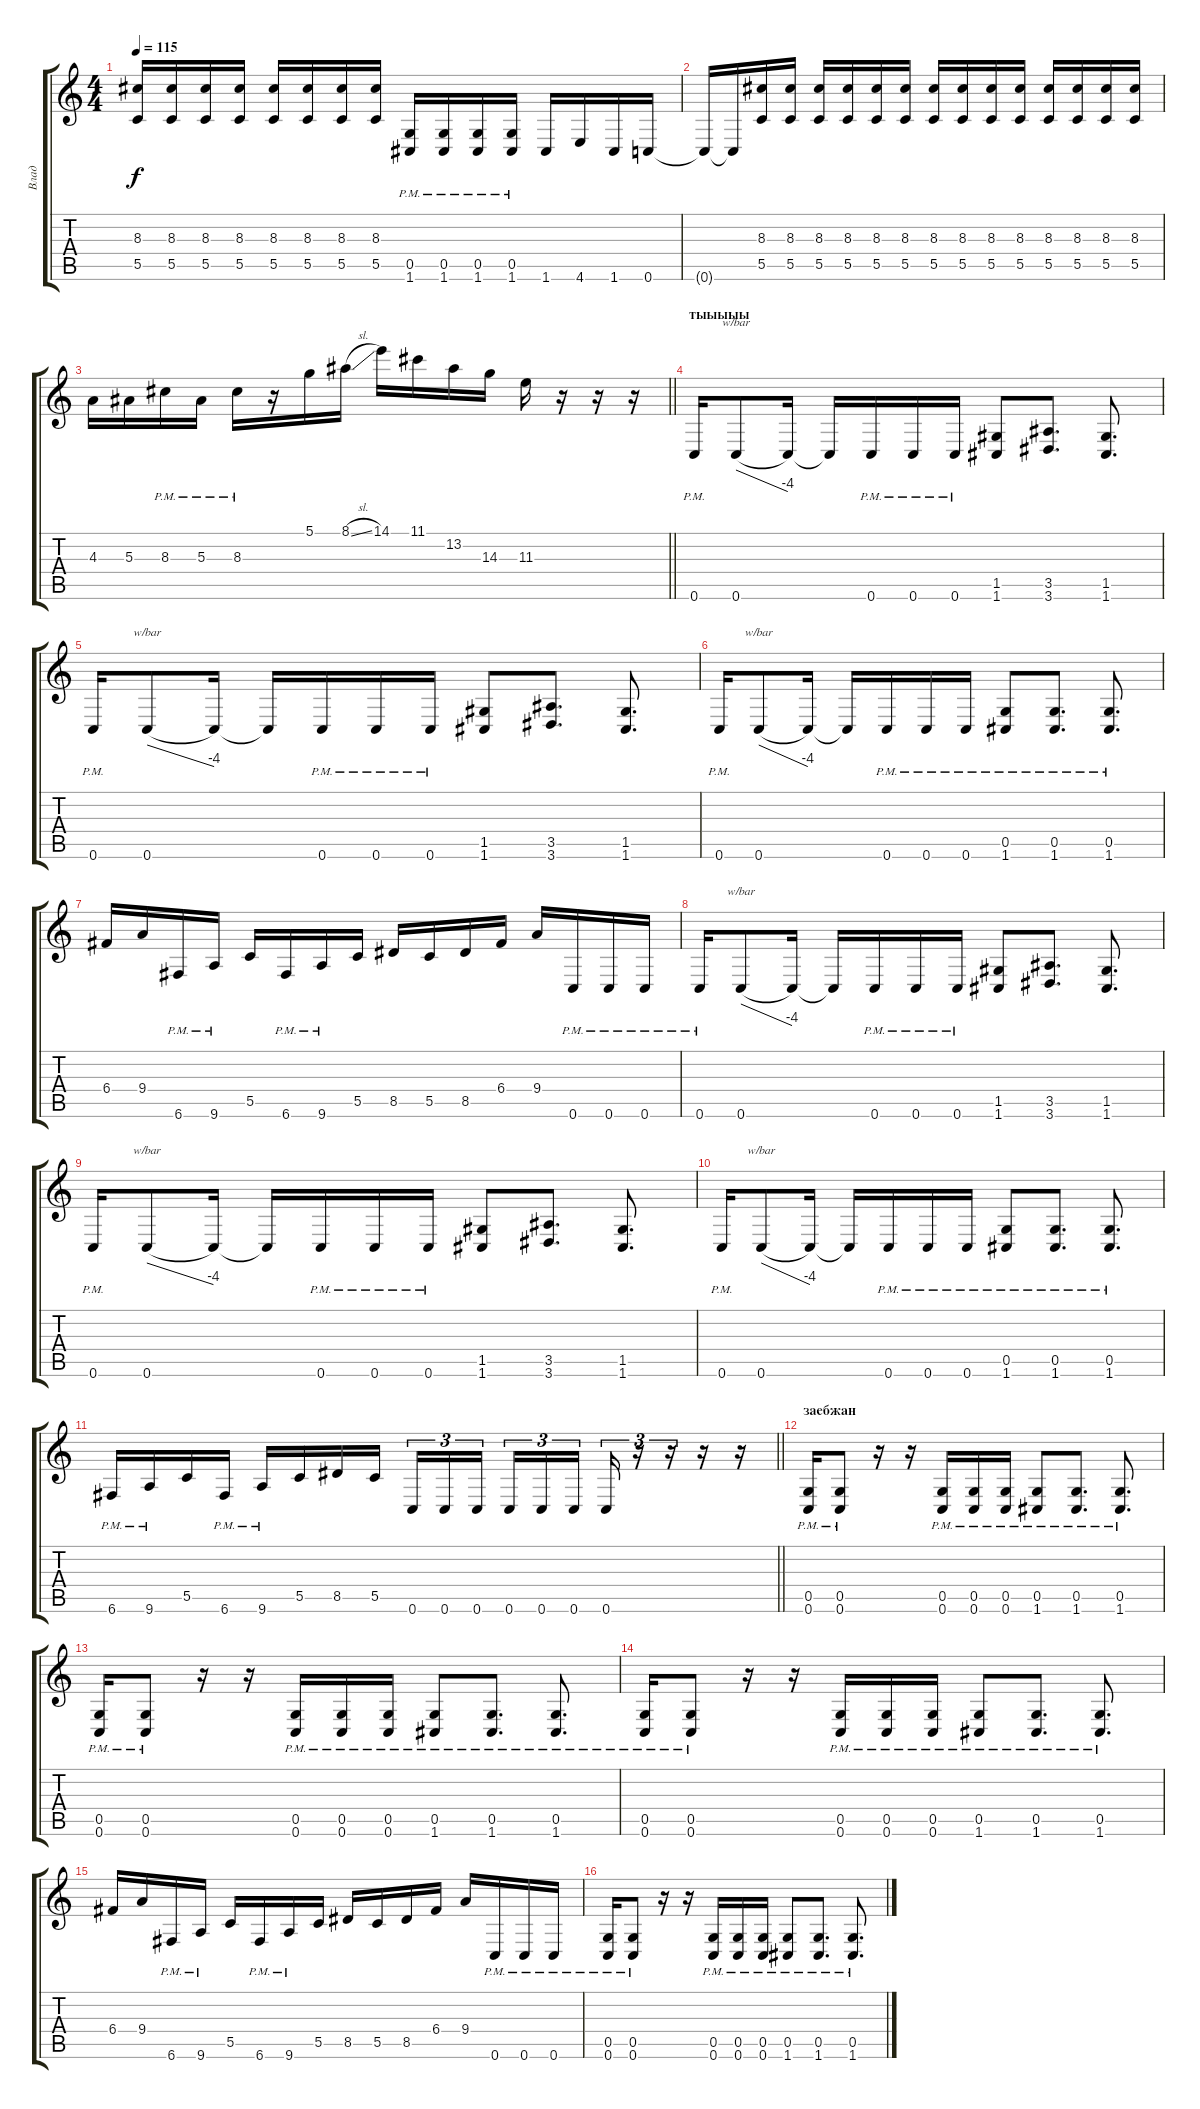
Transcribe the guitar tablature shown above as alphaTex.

\track ("Влад" "Влад") {instrument distortionguitar}
\staff {score tabs}
\tuning (D4 A3 F3 C3 G2 C2) {hide}
\ts (4 4)
\tempo 115
\clef g2
\ks c
(8.3 5.5).16{dy f} (8.3 5.5).16 (8.3 5.5).16 (8.3 5.5).16 (8.3 5.5).16 (8.3 5.5).16 (8.3 5.5).16 (8.3 5.5).16 (0.5{pm} 1.6{pm}).16 (0.5{pm} 1.6{pm}).16 (0.5{pm} 1.6{pm}).16 (0.5{pm} 1.6{pm}).16 1.6.16 4.6.16 1.6.16 0.6.16 |
0.6{t}.16 0.6{t}.16 (8.3 5.5).16 (8.3 5.5).16 (8.3 5.5).16 (8.3 5.5).16 (8.3 5.5).16 (8.3 5.5).16 (8.3 5.5).16 (8.3 5.5).16 (8.3 5.5).16 (8.3 5.5).16 (8.3 5.5).16 (8.3 5.5).16 (8.3 5.5).16 (8.3 5.5).16 |
\barLineRight lightlight
4.3.16 5.3.16 8.3{pm}.16 5.3{pm}.16 8.3{pm}.16 r.16 5.1.16 8.1{sl}.16 14.1.16 11.1.16 13.2.16 14.3.16 11.3.16 r.16 r.16 r.16 |
\section ("" "тыыыыы")
0.6{pm}.16 0.6.8{tbe (dive default 0 0 60 -16)} 0.6{t}.16 0.6{t}.16 0.6{pm}.16 0.6{pm}.16 0.6{pm}.16 (1.5 1.6).8 (3.5 3.6).8{d} (1.5 1.6).8{d} |
0.6{pm}.16 0.6.8{tbe (dive default 0 0 60 -16)} 0.6{t}.16 0.6{t}.16 0.6{pm}.16 0.6{pm}.16 0.6{pm}.16 (1.5 1.6).8 (3.5 3.6).8{d} (1.5 1.6).8{d} |
0.6{pm}.16 0.6.8{tbe (dive default 0 0 60 -16)} 0.6{t}.16 0.6{t}.16 0.6{pm}.16 0.6{pm}.16 0.6{pm}.16 (0.5{pm} 1.6{pm}).8 (0.5{pm} 1.6{pm}).8{d} (0.5{pm} 1.6{pm}).8{d} |
6.4.16 9.4.16 6.6{pm}.16 9.6{pm}.16 5.5.16 6.6{pm}.16 9.6{pm}.16 5.5.16 8.5.16 5.5.16 8.5.16 6.4.16 9.4.16 0.6{pm}.16 0.6{pm}.16 0.6{pm}.16 |
0.6{pm}.16 0.6.8{tbe (dive default 0 0 60 -16)} 0.6{t}.16 0.6{t}.16 0.6{pm}.16 0.6{pm}.16 0.6{pm}.16 (1.5 1.6).8 (3.5 3.6).8{d} (1.5 1.6).8{d} |
0.6{pm}.16 0.6.8{tbe (dive default 0 0 60 -16)} 0.6{t}.16 0.6{t}.16 0.6{pm}.16 0.6{pm}.16 0.6{pm}.16 (1.5 1.6).8 (3.5 3.6).8{d} (1.5 1.6).8{d} |
0.6{pm}.16 0.6.8{tbe (dive default 0 0 60 -16)} 0.6{t}.16 0.6{t}.16 0.6{pm}.16 0.6{pm}.16 0.6{pm}.16 (0.5{pm} 1.6{pm}).8 (0.5{pm} 1.6{pm}).8{d} (0.5{pm} 1.6{pm}).8{d} |
\barLineRight lightlight
6.6{pm}.16 9.6{pm}.16 5.5.16 6.6{pm}.16 9.6{pm}.16 5.5.16 8.5.16 5.5.16 0.6.16{tu (3 2)} 0.6.16{tu (3 2)} 0.6.16{tu (3 2) beam splitsecondary} 0.6.16{tu (3 2)} 0.6.16{tu (3 2)} 0.6.16{tu (3 2)} 0.6.16{tu (3 2)} r.16{tu (3 2)} r.16{tu (3 2)} r.16 r.16 |
\section ("" "заебжан")
(0.5{pm} 0.6{pm}).16 (0.5{pm} 0.6{pm}).8 r.16 r.16 (0.5{pm} 0.6{pm}).16 (0.5{pm} 0.6{pm}).16 (0.5{pm} 0.6{pm}).16 (0.5{pm} 1.6{pm}).8 (0.5{pm} 1.6{pm}).8{d} (0.5{pm} 1.6{pm}).8{d} |
(0.5{pm} 0.6{pm}).16 (0.5{pm} 0.6{pm}).8 r.16 r.16 (0.5{pm} 0.6{pm}).16 (0.5{pm} 0.6{pm}).16 (0.5{pm} 0.6{pm}).16 (0.5{pm} 1.6{pm}).8 (0.5{pm} 1.6{pm}).8{d} (0.5{pm} 1.6{pm}).8{d} |
(0.5{pm} 0.6{pm}).16 (0.5{pm} 0.6{pm}).8 r.16 r.16 (0.5{pm} 0.6{pm}).16 (0.5{pm} 0.6{pm}).16 (0.5{pm} 0.6{pm}).16 (0.5{pm} 1.6{pm}).8 (0.5{pm} 1.6{pm}).8{d} (0.5{pm} 1.6{pm}).8{d} |
6.4.16 9.4.16 6.6{pm}.16 9.6{pm}.16 5.5.16 6.6{pm}.16 9.6{pm}.16 5.5.16 8.5.16 5.5.16 8.5.16 6.4.16 9.4.16 0.6{pm}.16 0.6{pm}.16 0.6{pm}.16 |
(0.5{pm} 0.6{pm}).16 (0.5{pm} 0.6{pm}).8 r.16 r.16 (0.5{pm} 0.6{pm}).16 (0.5{pm} 0.6{pm}).16 (0.5{pm} 0.6{pm}).16 (0.5{pm} 1.6{pm}).8 (0.5{pm} 1.6{pm}).8{d} (0.5{pm} 1.6{pm}).8{d}
